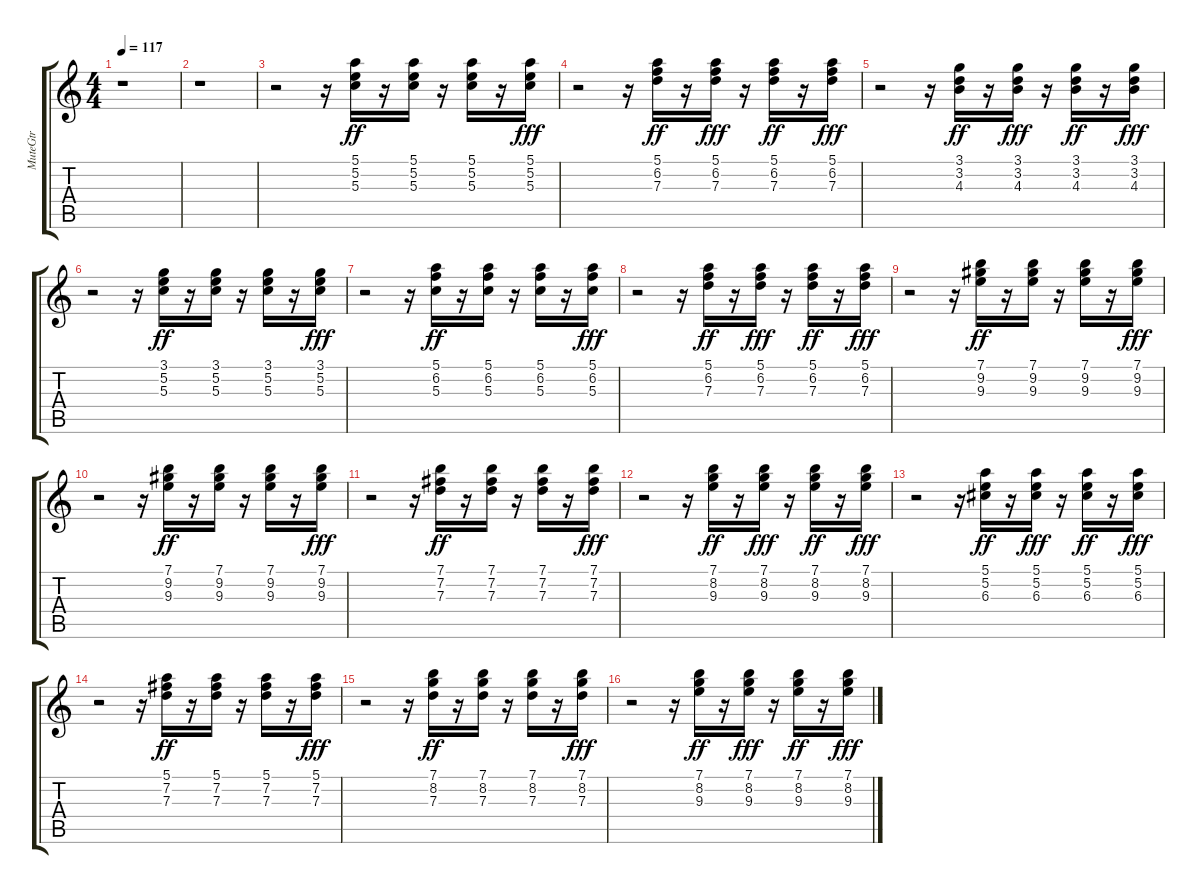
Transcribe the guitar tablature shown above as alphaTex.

\track ("MuteGtr" "MuteGtr") {instrument electricguitarmuted}
\staff {score tabs}
\tuning (E4 B3 G3 D3 A2 E2) {hide}
\ts (4 4)
\tempo 117
\clef g2
\ks c
r.1{dy fff} |
r.1 |
r.2 r.16 (5.1 5.2 5.3).16{dy ff} r.16 (5.1 5.2 5.3).16 r.16 (5.1 5.2 5.3).16 r.16 (5.1 5.2 5.3).16{dy fff} |
r.2 r.16 (5.1 6.2 7.3).16{dy ff} r.16 (5.1 6.2 7.3).16{dy fff} r.16 (5.1 6.2 7.3).16{dy ff} r.16 (5.1 6.2 7.3).16{dy fff} |
r.2 r.16 (3.1 3.2 4.3).16{dy ff} r.16 (3.1 3.2 4.3).16{dy fff} r.16 (3.1 3.2 4.3).16{dy ff} r.16 (3.1 3.2 4.3).16{dy fff} |
r.2 r.16 (3.1 5.2 5.3).16{dy ff} r.16 (3.1 5.2 5.3).16 r.16 (3.1 5.2 5.3).16 r.16 (3.1 5.2 5.3).16{dy fff} |
r.2 r.16 (5.1 6.2 5.3).16{dy ff} r.16 (5.1 6.2 5.3).16 r.16 (5.1 6.2 5.3).16 r.16 (5.1 6.2 5.3).16{dy fff} |
r.2 r.16 (5.1 6.2 7.3).16{dy ff} r.16 (5.1 6.2 7.3).16{dy fff} r.16 (5.1 6.2 7.3).16{dy ff} r.16 (5.1 6.2 7.3).16{dy fff} |
r.2 r.16 (7.1 9.2 9.3).16{dy ff} r.16 (7.1 9.2 9.3).16 r.16 (7.1 9.2 9.3).16 r.16 (7.1 9.2 9.3).16{dy fff} |
r.2 r.16 (7.1 9.2 9.3).16{dy ff} r.16 (7.1 9.2 9.3).16 r.16 (7.1 9.2 9.3).16 r.16 (7.1 9.2 9.3).16{dy fff} |
r.2 r.16 (7.1 7.2 7.3).16{dy ff} r.16 (7.1 7.2 7.3).16 r.16 (7.1 7.2 7.3).16 r.16 (7.1 7.2 7.3).16{dy fff} |
r.2 r.16 (7.1 8.2 9.3).16{dy ff} r.16 (7.1 8.2 9.3).16{dy fff} r.16 (7.1 8.2 9.3).16{dy ff} r.16 (7.1 8.2 9.3).16{dy fff} |
r.2 r.16 (5.1 5.2 6.3).16{dy ff} r.16 (5.1 5.2 6.3).16{dy fff} r.16 (5.1 5.2 6.3).16{dy ff} r.16 (5.1 5.2 6.3).16{dy fff} |
r.2 r.16 (5.1 7.2 7.3).16{dy ff} r.16 (5.1 7.2 7.3).16 r.16 (5.1 7.2 7.3).16 r.16 (5.1 7.2 7.3).16{dy fff} |
r.2 r.16 (7.1 8.2 7.3).16{dy ff} r.16 (7.1 8.2 7.3).16 r.16 (7.1 8.2 7.3).16 r.16 (7.1 8.2 7.3).16{dy fff} |
r.2 r.16 (7.1 8.2 9.3).16{dy ff} r.16 (7.1 8.2 9.3).16{dy fff} r.16 (7.1 8.2 9.3).16{dy ff} r.16 (7.1 8.2 9.3).16{dy fff}
